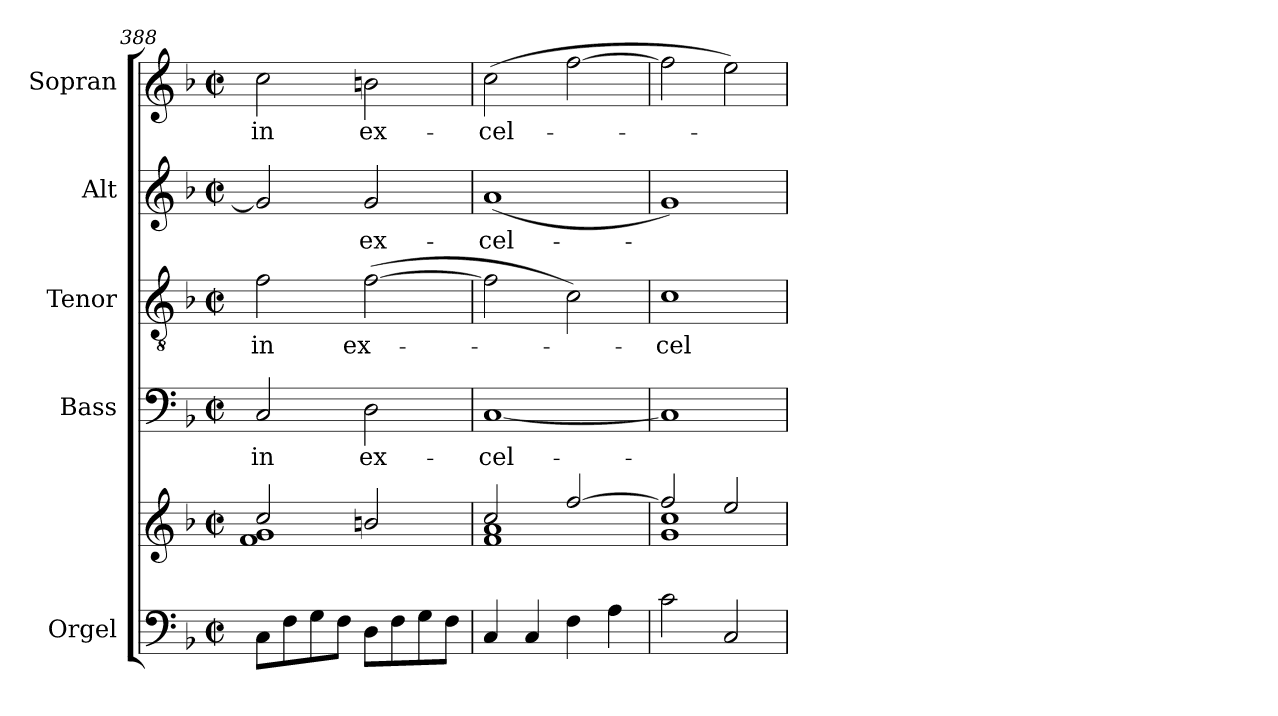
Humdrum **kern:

**kern	**kern	**kern	**text	**kern	**text	**kern	**text	**kern	**text
*part5	*part5	*part4	*part4	*part3	*part3	*part2	*part2	*part1	*part1
*staff6	*staff5	*staff4	*staff4	*staff3	*staff3	*staff2	*staff2	*staff1	*staff1
*I"Orgel	*	*I"Bass	*	*I"Tenor	*	*I"Alt	*	*I"Sopran	*
*I'Org.	*	*I'B.	*	*I'T.	*	*I'A.	*	*I'S.	*
*clefF4	*clefG2	*clefF4	*	*clefGv2	*	*clefG2	*	*clefG2	*
*k[b-]	*k[b-]	*k[b-]	*	*k[b-]	*	*k[b-]	*	*k[b-]	*
*F:	*F:	*F:	*	*F:	*	*F:	*	*F:	*
*M2/2	*M2/2	*M2/2	*	*M2/2	*	*M2/2	*	*M2/2	*
*met(c|)	*met(c|)	*met(c|)	*	*met(c|)	*	*met(c|)	*	*met(c|)	*
=388	=388	=388	=388	=388	=388	=388	=388	=388	=388
*	*^	*	*	*	*	*	*	*	*
!	!	!	!	!LO:LY:b	!	!LO:LY:b	!	!	!	!LO:LY:b
8C\L	2cc/	1f 1g	2C/	in	2f\	in	2g/]	.	2cc\	in
8F\	.	.	.	.	.	.	.	.	.	.
8G\	.	.	.	.	.	.	.	.	.	.
8F\J	.	.	.	.	.	.	.	.	.	.
!	!	!	!	!LO:LY:b	!	!LO:LY:b	!	!LO:LY:b	!	!LO:LY:b
8D\L	2bn/	.	2D\	ex-	(>[2f\	ex-	2g/	ex-	2bn\	ex-
8F\	.	.	.	.	.	.	.	.	.	.
8G\	.	.	.	.	.	.	.	.	.	.
8F\J	.	.	.	.	.	.	.	.	.	.
=389	=389	=389	=389	=389	=389	=389	=389	=389	=389	=389
!	!	!	!	!LO:LY:b	!	!	!	!LO:LY:b	!	!LO:LY:b
4C/	2cc/	1f 1a	[1C	-cel-	2f\]	.	(>1a	-cel-	(>2cc\	-cel-
4C/	.	.	.	.	.	.	.	.	.	.
4F\	[>2ff/	.	.	.	2c\)	.	.	.	[2ff\	.
4A\	.	.	.	.	.	.	.	.	.	.
=390	=390	=390	=390	=390	=390	=390	=390	=390	=390	=390
!	!	!	!	!	!	!LO:LY:b	!	!	!	!
2c\	2ff/]	1g 1cc	1C]	.	1c	-cel-	1g)	.	2ff\]	.
2C/	2ee/	.	.	.	.	.	.	.	2ee\)	.
*	*v	*v	*	*	*	*	*	*	*	*
=	=	=	=	=	=	=	=	=	=
*-	*-	*-	*-	*-	*-	*-	*-	*-	*-
